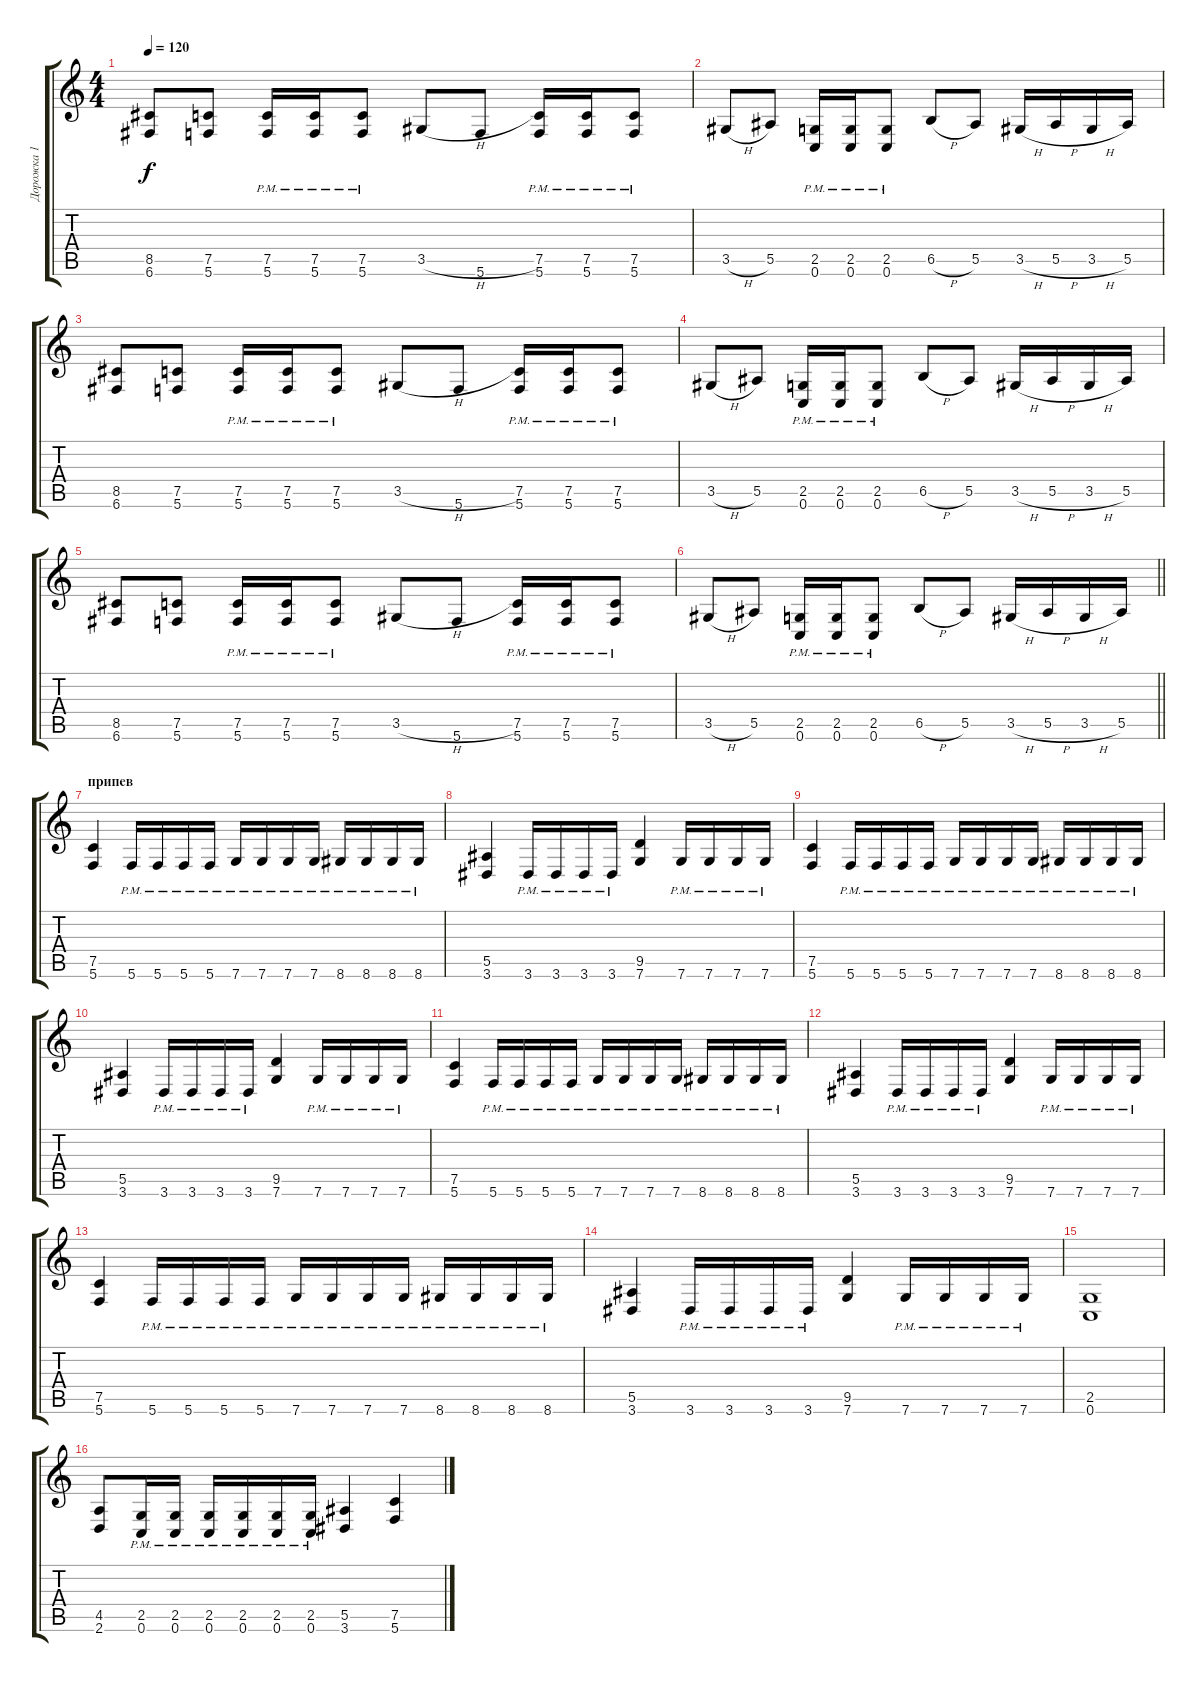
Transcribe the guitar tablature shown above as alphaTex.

\track ("Дорожка 1" "Дорожка 1") {instrument distortionguitar}
\staff {score tabs}
\tuning (C4 G3 Eb3 Bb2 F2 C2) {hide}
\ts (4 4)
\tempo 120
\clef g2
\ks c
(8.5 6.6).8{dy f} (7.5 5.6).8 (7.5{pm} 5.6{pm}).16 (7.5{pm} 5.6{pm}).16 (7.5{pm} 5.6{pm}).8 3.5{h}.8 5.6.8 (7.5{pm} 5.6{pm}).16 (7.5{pm} 5.6{pm}).16 (7.5{pm} 5.6{pm}).8 |
3.5{h}.8 5.5.8 (2.5{pm} 0.6{pm}).16 (2.5{pm} 0.6{pm}).16 (2.5{pm} 0.6{pm}).8 6.5{h}.8 5.5.8 3.5{h}.16 5.5{h}.16 3.5{h}.16 5.5.16 |
(8.5 6.6).8 (7.5 5.6).8 (7.5{pm} 5.6{pm}).16 (7.5{pm} 5.6{pm}).16 (7.5{pm} 5.6{pm}).8 3.5{h}.8 5.6.8 (7.5{pm} 5.6{pm}).16 (7.5{pm} 5.6{pm}).16 (7.5{pm} 5.6{pm}).8 |
3.5{h}.8 5.5.8 (2.5{pm} 0.6{pm}).16 (2.5{pm} 0.6{pm}).16 (2.5{pm} 0.6{pm}).8 6.5{h}.8 5.5.8 3.5{h}.16 5.5{h}.16 3.5{h}.16 5.5.16 |
(8.5 6.6).8 (7.5 5.6).8 (7.5{pm} 5.6{pm}).16 (7.5{pm} 5.6{pm}).16 (7.5{pm} 5.6{pm}).8 3.5{h}.8 5.6.8 (7.5{pm} 5.6{pm}).16 (7.5{pm} 5.6{pm}).16 (7.5{pm} 5.6{pm}).8 |
\barLineRight lightlight
3.5{h}.8 5.5.8 (2.5{pm} 0.6{pm}).16 (2.5{pm} 0.6{pm}).16 (2.5{pm} 0.6{pm}).8 6.5{h}.8 5.5.8 3.5{h}.16 5.5{h}.16 3.5{h}.16 5.5.16 |
\section ("" "припев")
(7.5 5.6).4 5.6{pm}.16 5.6{pm}.16 5.6{pm}.16 5.6{pm}.16 7.6{pm}.16 7.6{pm}.16 7.6{pm}.16 7.6{pm}.16 8.6{pm}.16 8.6{pm}.16 8.6{pm}.16 8.6{pm}.16 |
(5.5 3.6).4 3.6{pm}.16 3.6{pm}.16 3.6{pm}.16 3.6{pm}.16 (9.5 7.6).4 7.6{pm}.16 7.6{pm}.16 7.6{pm}.16 7.6{pm}.16 |
(7.5 5.6).4 5.6{pm}.16 5.6{pm}.16 5.6{pm}.16 5.6{pm}.16 7.6{pm}.16 7.6{pm}.16 7.6{pm}.16 7.6{pm}.16 8.6{pm}.16 8.6{pm}.16 8.6{pm}.16 8.6{pm}.16 |
(5.5 3.6).4 3.6{pm}.16 3.6{pm}.16 3.6{pm}.16 3.6{pm}.16 (9.5 7.6).4 7.6{pm}.16 7.6{pm}.16 7.6{pm}.16 7.6{pm}.16 |
(7.5 5.6).4 5.6{pm}.16 5.6{pm}.16 5.6{pm}.16 5.6{pm}.16 7.6{pm}.16 7.6{pm}.16 7.6{pm}.16 7.6{pm}.16 8.6{pm}.16 8.6{pm}.16 8.6{pm}.16 8.6{pm}.16 |
(5.5 3.6).4 3.6{pm}.16 3.6{pm}.16 3.6{pm}.16 3.6{pm}.16 (9.5 7.6).4 7.6{pm}.16 7.6{pm}.16 7.6{pm}.16 7.6{pm}.16 |
(7.5 5.6).4 5.6{pm}.16 5.6{pm}.16 5.6{pm}.16 5.6{pm}.16 7.6{pm}.16 7.6{pm}.16 7.6{pm}.16 7.6{pm}.16 8.6{pm}.16 8.6{pm}.16 8.6{pm}.16 8.6{pm}.16 |
(5.5 3.6).4 3.6{pm}.16 3.6{pm}.16 3.6{pm}.16 3.6{pm}.16 (9.5 7.6).4 7.6{pm}.16 7.6{pm}.16 7.6{pm}.16 7.6{pm}.16 |
(2.5 0.6).1 |
(4.5 2.6).8 (2.5{pm} 0.6{pm}).16 (2.5{pm} 0.6{pm}).16 (2.5{pm} 0.6{pm}).16 (2.5{pm} 0.6{pm}).16 (2.5{pm} 0.6{pm}).16 (2.5{pm} 0.6{pm}).16 (5.5 3.6).4 (7.5 5.6).4
